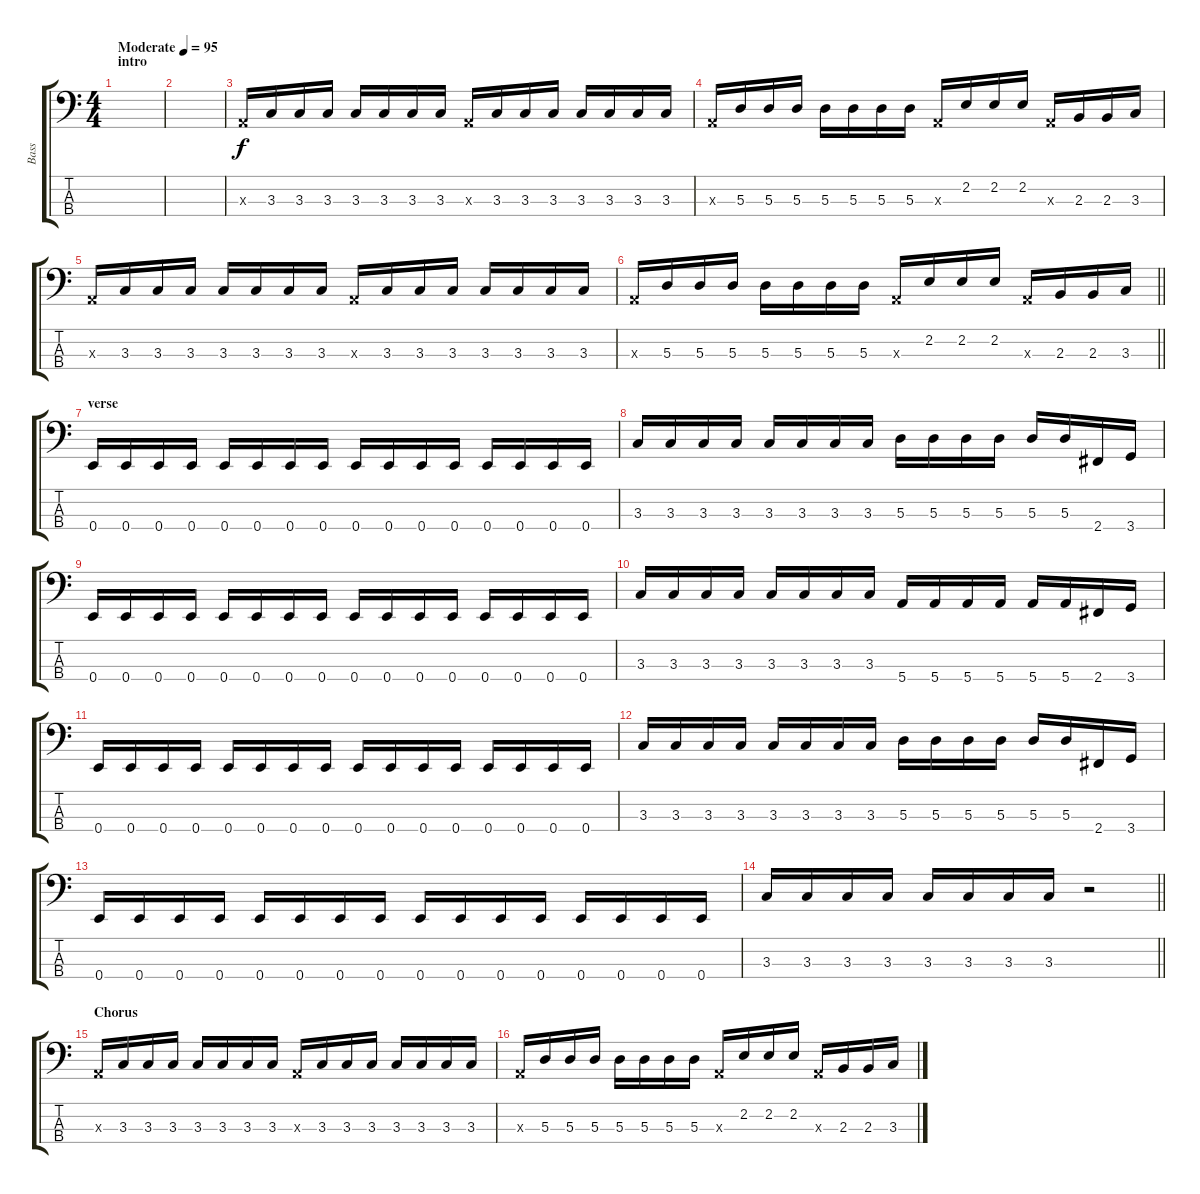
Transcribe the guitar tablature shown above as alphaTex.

\track ("Bass" "Bass") {instrument electricbassfinger}
\staff {score tabs}
\tuning (G2 D2 A1 E1) {hide}
\ts (4 4)
\section ("" "intro")
\tempo (95 "Moderate")
\clef f4
\ks c
|
|
0.3{x}.16 3.3.16 3.3.16 3.3.16 3.3.16 3.3.16 3.3.16 3.3.16 0.3{x}.16 3.3.16 3.3.16 3.3.16 3.3.16 3.3.16 3.3.16 3.3.16 |
0.3{x}.16 5.3.16 5.3.16 5.3.16 5.3.16 5.3.16 5.3.16 5.3.16 0.3{x}.16 2.2.16 2.2.16 2.2.16 0.3{x}.16 2.3.16 2.3.16 3.3.16 |
0.3{x}.16 3.3.16 3.3.16 3.3.16 3.3.16 3.3.16 3.3.16 3.3.16 0.3{x}.16 3.3.16 3.3.16 3.3.16 3.3.16 3.3.16 3.3.16 3.3.16 |
\barLineRight lightlight
0.3{x}.16 5.3.16 5.3.16 5.3.16 5.3.16 5.3.16 5.3.16 5.3.16 0.3{x}.16 2.2.16 2.2.16 2.2.16 0.3{x}.16 2.3.16 2.3.16 3.3.16 |
\section ("" "verse")
0.4.16 0.4.16 0.4.16 0.4.16 0.4.16 0.4.16 0.4.16 0.4.16 0.4.16 0.4.16 0.4.16 0.4.16 0.4.16 0.4.16 0.4.16 0.4.16 |
3.3.16 3.3.16 3.3.16 3.3.16 3.3.16 3.3.16 3.3.16 3.3.16 5.3.16 5.3.16 5.3.16 5.3.16 5.3.16 5.3.16 2.4.16 3.4.16 |
0.4.16 0.4.16 0.4.16 0.4.16 0.4.16 0.4.16 0.4.16 0.4.16 0.4.16 0.4.16 0.4.16 0.4.16 0.4.16 0.4.16 0.4.16 0.4.16 |
3.3.16 3.3.16 3.3.16 3.3.16 3.3.16 3.3.16 3.3.16 3.3.16 5.4.16 5.4.16 5.4.16 5.4.16 5.4.16 5.4.16 2.4.16 3.4.16 |
0.4.16 0.4.16 0.4.16 0.4.16 0.4.16 0.4.16 0.4.16 0.4.16 0.4.16 0.4.16 0.4.16 0.4.16 0.4.16 0.4.16 0.4.16 0.4.16 |
3.3.16 3.3.16 3.3.16 3.3.16 3.3.16 3.3.16 3.3.16 3.3.16 5.3.16 5.3.16 5.3.16 5.3.16 5.3.16 5.3.16 2.4.16 3.4.16 |
0.4.16 0.4.16 0.4.16 0.4.16 0.4.16 0.4.16 0.4.16 0.4.16 0.4.16 0.4.16 0.4.16 0.4.16 0.4.16 0.4.16 0.4.16 0.4.16 |
\barLineRight lightlight
3.3.16 3.3.16 3.3.16 3.3.16 3.3.16 3.3.16 3.3.16 3.3.16 r.2 |
\section ("" "Chorus")
0.3{x}.16 3.3.16 3.3.16 3.3.16 3.3.16 3.3.16 3.3.16 3.3.16 0.3{x}.16 3.3.16 3.3.16 3.3.16 3.3.16 3.3.16 3.3.16 3.3.16 |
0.3{x}.16 5.3.16 5.3.16 5.3.16 5.3.16 5.3.16 5.3.16 5.3.16 0.3{x}.16 2.2.16 2.2.16 2.2.16 0.3{x}.16 2.3.16 2.3.16 3.3.16
